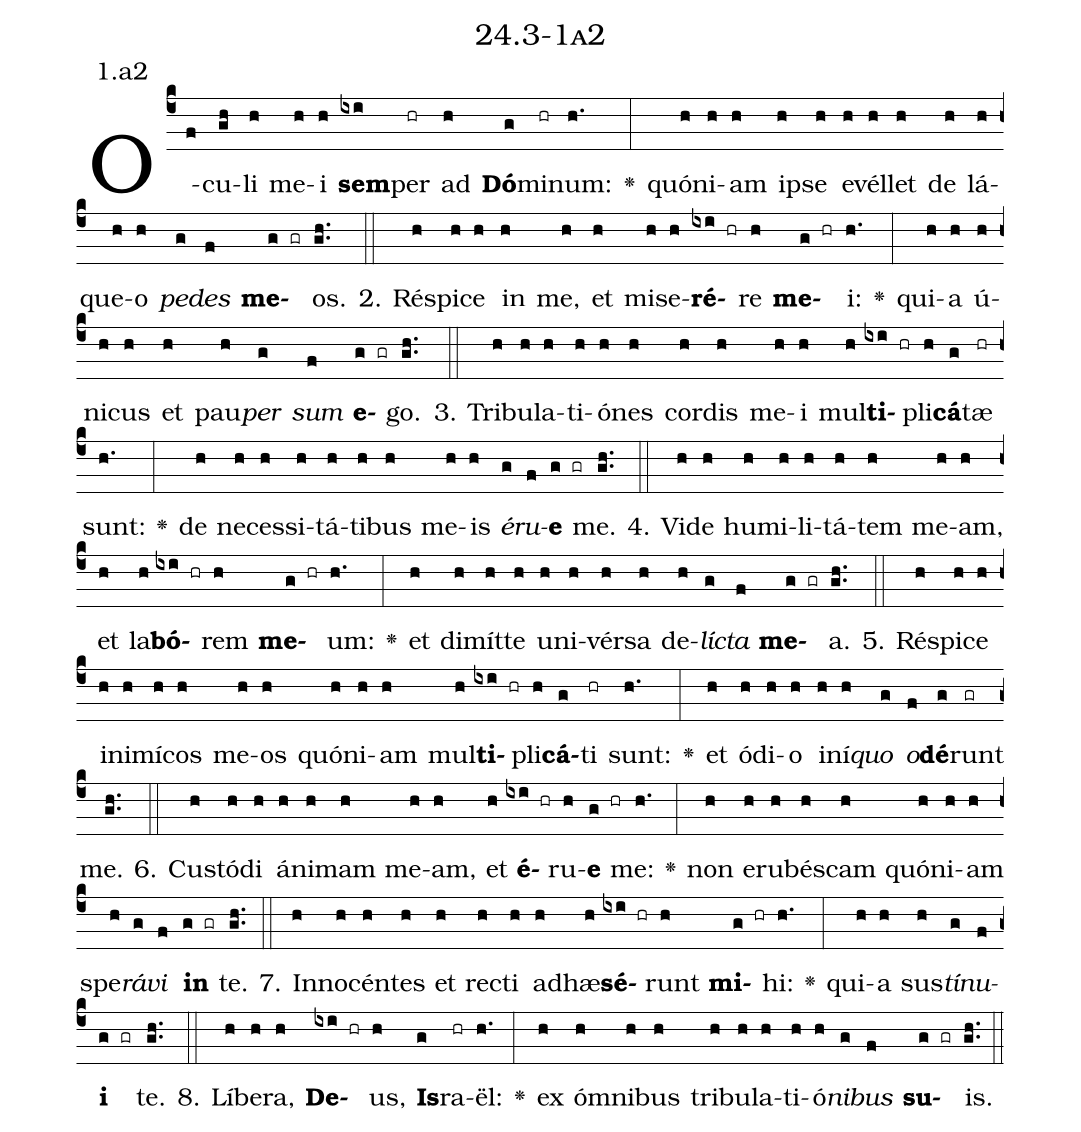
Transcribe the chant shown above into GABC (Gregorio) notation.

name: 24.3-1a2;
annotation: 1.a2;
%%
(c4)O(f)cu(gh)li(h) me(h)i(h) <b>sem</b>(ixi)per(hr) ad(h) <b>Dó</b>(g)mi(hr)num:(h.) <v>\greheightstar</v>(:) quón(h)i(h)am(h) ip(h)se(h) e(h)vél(h)let(h) de(h) lá(h)que(h)o(h) <i>pe</i>(g)<i>des</i>(f) <b>me</b>(g gr)os.(gh..) (::)
2. Ré(h)spi(h)ce(h) in(h) me,(h) et(h) mi(h)se(h)<b>ré</b>(ixi hr)re(h) <b>me</b>(g hr)i:(h.) <v>\greheightstar</v>(:) qui(h)a(h) ú(h)ni(h)cus(h) et(h) pau(h)<i>per</i>(g) <i>sum</i>(f) <b>e</b>(g gr)go.(gh..) (::)
3. Tri(h)bu(h)la(h)ti(h)ó(h)nes(h) cor(h)dis(h) me(h)i(h) mul(h)<b>ti</b>(ixi hr)pli(h)<b>cá</b>(g)tæ(hr) sunt:(h.) <v>\greheightstar</v>(:) de(h) ne(h)ces(h)si(h)tá(h)ti(h)bus(h) me(h)is(h) <i>é</i>(g)<i>ru</i>(f)<b>e</b>(g gr) me.(gh..) (::)
4. Vi(h)de(h) hu(h)mi(h)li(h)tá(h)tem(h) me(h)am,(h) et(h) la(h)<b>bó</b>(ixi hr)rem(h) <b>me</b>(g hr)um:(h.) <v>\greheightstar</v>(:) et(h) di(h)mít(h)te(h) u(h)ni(h)vér(h)sa(h) de(h)<i>líc</i>(g)<i>ta</i>(f) <b>me</b>(g gr)a.(gh..) (::)
5. Ré(h)spi(h)ce(h) in(h)i(h)mí(h)cos(h) me(h)os(h) quón(h)i(h)am(h) mul(h)<b>ti</b>(ixi hr)pli(h)<b>cá</b>(g)ti(hr) sunt:(h.) <v>\greheightstar</v>(:) et(h) ó(h)di(h)o(h) in(h)í(h)<i>quo</i>(g) <i>o</i>(f)<b>dé</b>(g)runt(gr) me.(gh..) (::)
6. Cus(h)tó(h)di(h) á(h)ni(h)mam(h) me(h)am,(h) et(h) <b>é</b>(ixi hr)ru(h)<b>e</b>(g hr) me:(h.) <v>\greheightstar</v>(:) non(h) e(h)ru(h)bés(h)cam(h) quón(h)i(h)am(h) spe(h)<i>rá</i>(g)<i>vi</i>(f) <b>in</b>(g gr) te.(gh..) (::)
7. In(h)no(h)cén(h)tes(h) et(h) rec(h)ti(h) ad(h)hæ(h)<b>sé</b>(ixi hr)runt(h) <b>mi</b>(g hr)hi:(h.) <v>\greheightstar</v>(:) qui(h)a(h) sus(h)<i>tí</i>(g)<i>nu</i>(f)<b>i</b>(g gr) te.(gh..) (::)
8. Lí(h)be(h)ra,(h) <b>De</b>(ixi hr)us,(h) <b>Is</b>(g)ra(hr)ël:(h.) <v>\greheightstar</v>(:) ex(h) óm(h)ni(h)bus(h) tri(h)bu(h)la(h)ti(h)ó(h)<i>ni</i>(g)<i>bus</i>(f) <b>su</b>(g gr)is.(gh..) (::)
